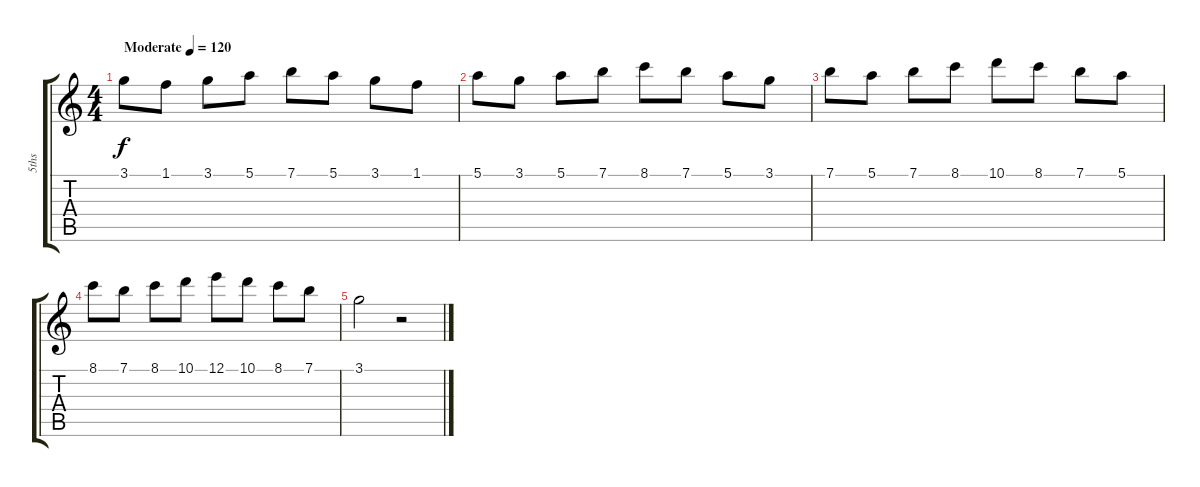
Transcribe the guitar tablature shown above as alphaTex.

\track ("5ths" "5ths") {instrument acousticguitarsteel}
\staff {score tabs}
\tuning (E4 B3 G3 D3 A2 E2) {hide}
\ts (4 4)
\tempo (120 "Moderate")
\clef g2
\ks c
3.1.8{dy f instrument acousticguitarsteel} 1.1.8 3.1.8 5.1.8 7.1.8 5.1.8 3.1.8 1.1.8 |
5.1.8 3.1.8 5.1.8 7.1.8 8.1.8 7.1.8 5.1.8 3.1.8 |
7.1.8 5.1.8 7.1.8 8.1.8 10.1.8 8.1.8 7.1.8 5.1.8 |
8.1.8 7.1.8 8.1.8 10.1.8 12.1.8 10.1.8 8.1.8 7.1.8 |
3.1.2 r.2
